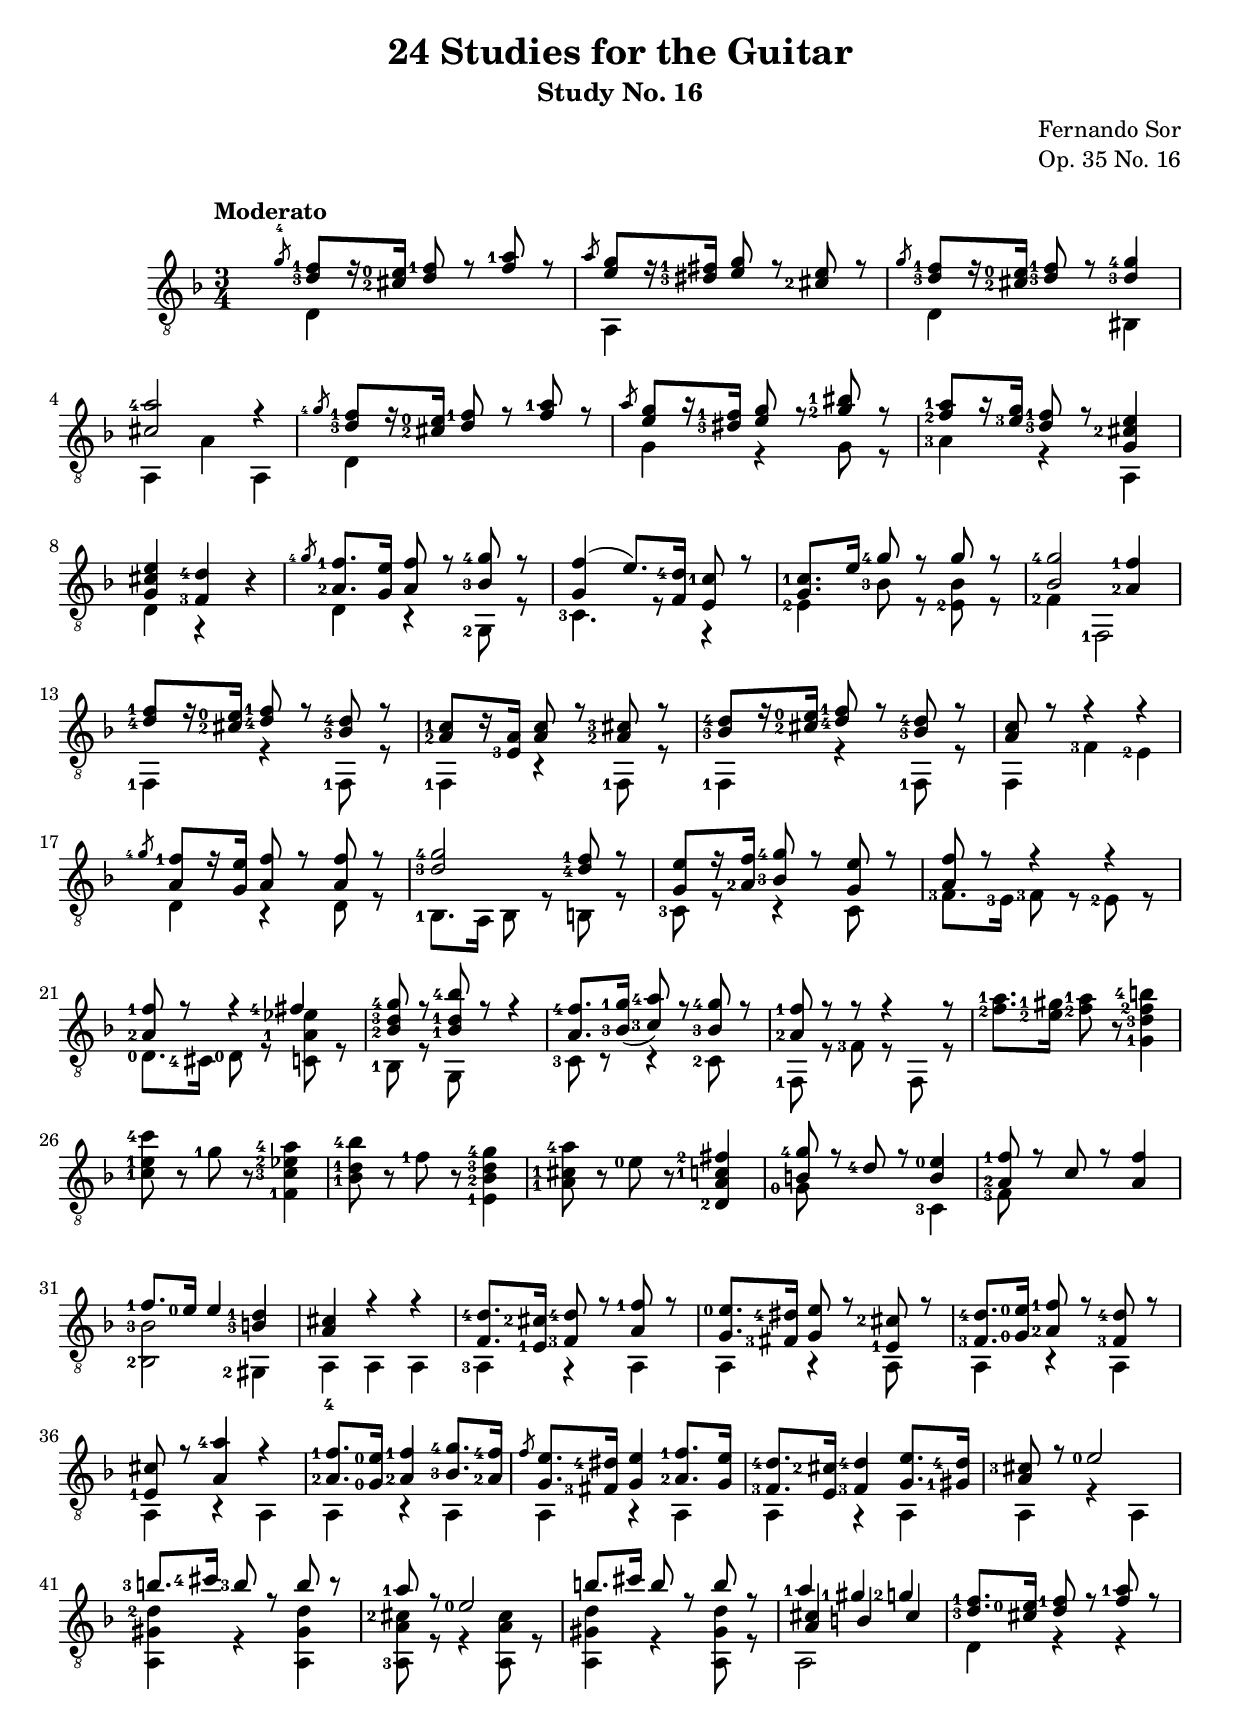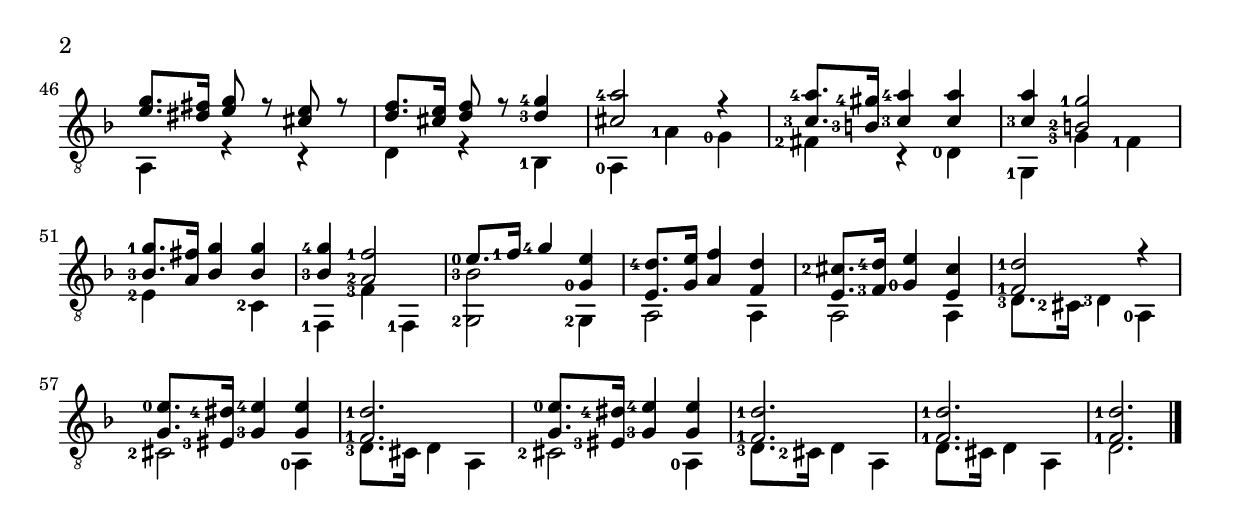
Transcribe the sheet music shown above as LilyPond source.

\version "2.18.2"
\header {
  title = "24 Studies for the Guitar"
  subtitle = "Study No. 16"
  composer = "Fernando Sor"
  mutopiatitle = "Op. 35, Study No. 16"
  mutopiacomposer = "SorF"
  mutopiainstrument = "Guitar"
  opus = "Op. 35 No. 16"
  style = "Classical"
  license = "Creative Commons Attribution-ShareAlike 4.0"
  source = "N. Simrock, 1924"
  % From Boije 482, enscribed "Bonn Chez N. Simrock"
  date = "1828"
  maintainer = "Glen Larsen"
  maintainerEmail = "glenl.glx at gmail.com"
}

\paper {
  % add space between composer/opus markup and first staff
  markup-system-spacing #'padding = #3
  % add a little space between composer and opus
  markup-markup-spacing #'padding = #1.2
  top-margin = 7\mm
  bottom-margin = 6\mm
}

\layout {
  \context {
    \Voice
    \override StringNumber #'stencil = ##f
  }
  \context {
    \Staff
    \override Fingering #'staff-padding = #'()
    \override Fingering #'add-stem-support = ##t
    \mergeDifferentlyDottedOn
    \mergeDifferentlyHeadedOn
  }
  \context {
    \Dynamics
    \override DynamicTextSpanner #'style = #'none
  }
}

global = {
  \time 3/4
  \key d \minor
}

upperVoice = \relative c'' {
  \global
  \clef "treble_8"
  % add a spacer to beginning of measure to provide time for beginning grace note
  \set Timing.measureLength = #(ly:make-moment 4/4)
  s4
  \slashedGrace <g-4>8
  \voiceOne
  \set fingeringOrientations = #'(left)
  <f-1 d-3>8[ r16 <e-0 cis-2>16] <f-1 d>8 r <a-1 f> r |
  \set Timing.measureLength = #(ly:make-moment 3/4)
  \slashedGrace a8 <g e>8[ r16 <fis-1 dis-3>16] <g e>8 r <e cis-2> r |
  \slashedGrace g8 <f-1 d-3>8[ r16 <e-0 cis-2>16] <f-1 d-3>8 r <g-4 d-3>4 |

  <a-4 cis,>2 r4 |
  \slashedGrace <g-4>8 <f-1 d-3>8[ r16 <e-0 cis-2>16] <f-1 d>8 r <a-1 f> r |
  \slashedGrace a8 <g e>8[ r16 <f-1 dis-3>16] <g e>8 r <bis-1 g-2> r |
  <a-1 f-2>8[ r16 <g e-3>16] <f-1 d-3>8 r <e cis-2 g>4 |
  <e cis g>4 <d-4 f,-3> b\rest |

  \slashedGrace <g'-4>8 <f-1 a,-2>8. <e g,>16 <f a,>8 r <g-4 bes,-3>8 r |
  <f g,>4( e8.) <d-4 f,>16 <c-1 e,>8 r | % review measure
  <c-1 g>8. e16 <g-4>8 r g r |
  <g-4 bes,>2 <f-1 a,-2>4 |
  <f-1 d-4>8[ r16 <e-0 cis-2>16] <f-1 d-4>8 r <d-4 bes-3>8 r |

  <c-1 a-2>8[ r16 <a e-3>16] <c a>8 r <cis-3 a-2> r |
  <d-4 bes-3>8[ r16 <e-0 cis-2>16] <f-1 d-4>8 r <d-4 bes-3> r |
  <c a>8 r r4 r |
  \slashedGrace <g'-4>8 <f-1 a,>8[ r16 <e g,>16] <f a,>8 r <f a,> r |
  <g-4 d-3>2 <f-1 d-4>8 r |

  <e g,>8[ r16 <f a,-2>16] <g-4 bes,-3>8 r <e g,> r |
  <f a,>8 r r4 r |
  <f-1 a,-2>8 r r4 <fis-4>4 |
  <g-4 d-3 bes-2>8 r <bes-4 d,-1 bes-1> r r4 |
  <f-4 a,>8. <g-1 bes,-3>16_( <a-4 c,-3>8) r <g-4 bes,-3>8 r |

  <f-1 a,-2>8 r r r4 r8 |
  \oneVoice
  <a-1 f-2>8. <gis-1 e-2>16 <a-1 f-2>8 r <b-4 f-2 d-3 g,-1>4 |
  <c-4 e,-1 c-1>8 r <g-1> r <a-4 ees-2 c-3 f,-1>4 |
  <bes-4 d,-1 bes-1>8 r <f-1> r <g-4 d-3 bes-2 e,-1>4 |
  <a-4 cis,-1 a-1>8 r <e-0> r <fis-2 c-1 a d,-2>4 |

  \voiceOne
  <g-4 b,>8 r <d-4> r <e-0 b>4 |
  <f-1 a,-2>8 r c r <f a,>4 |
  <f-1>8. <e-0>16 e4 <d-1 b-3>4 |
  <cis a>4 r r |
  <d-4 f,>8. <cis-2 e,-1>16 <d-4 f,-3>8 r <f-1 a,> r |

  <e-0 g,>8. <dis-4 fis,-3>16 <e g,>8 r <cis-2 e,-1>8 r |
  <d-4 f,-3>8. <e-0 g,-0>16 <f-1 a,-2>8 r <d-4 f,-3> r |
  <cis e,-1>8 r <a'-4 a,>4 r |
  <f-1 a,-2>8. <e-0 g,-0>16 <f-1 a,-2>4 <g-4 bes,-3>8. <f-4 a,-2>16 |
  \slashedGrace{f8} <e g,>8. <dis-4 fis,-3>16 <e g,>4 <f-1 a,-2>8. <e g,>16 |

  <d-4 f,-3>8. <cis-2 e,>16 <d-4 f,-3>4 <e g,>8. <d-4 gis,-1>16 |
  <cis-3 a>8 r <e-0>2 |         % review, not clear in source
  <b'-3>8. <cis-4>16 <b-3>8 r b r |
  <a-1>8 r <e-0>2 |
  b'8. cis16 b8 r b r |
  <a-1>4 <gis-1> <g-2> |

  <f-1 d-3>8. <e-0 cis>16 <f-1 d>8 r <a-1 f> r |
  <g e>8. <fis dis>16 <g e>8 r <e cis> r |
  <f d>8. <e cis>16 <f d>8 r <g-4 d-3>4 |
  <a-4 cis,>2 r4 |
  <a-4 c,-3>8. <gis-4 b,-3>16 <a-4 c,-3>4 q |

  <a c,-3>4 <g-1 b,-2>2 |
  <g-1 bes,-3>8. <fis a,>16 <g bes,>4 q |
  <g-4 bes,-3>4 <f-1 a,-2>2 |
  <e-0>8. <f-1>16 <g-4>4 <e g,-0> |
  <d-4 e,>8. <e g,>16 <f a,>4 <d f,> |
  <cis-2 e,>8. <d-4 f,-3>16 <e g,-0>4 <cis e,> |

  <d-1 f,-1>2 r4 |
  \repeat unfold 2 {
    <e-0 g,>8. <dis-4 eis,-3>16 <e-4 g,-3>4 q |
    <d-1 f,-1>2. |
  }
  \repeat unfold 2 { <d-1 f,-1>2. | }
  \bar "|."
}

lowerVoice = \relative c {
  \set Timing.measureLength = #(ly:make-moment 4/4)
  s4
  \voiceTwo
  \set fingeringOrientations = #'(left)
  d4 s s |
  \set Timing.measureLength = #(ly:make-moment 3/4)
  a4 s s |
  d4 s bis |

  a4 a' a, |
  d4 s s |
  g4 r g8 r |
  <a-3>4 r a, |
  d4 r s |

  d4 r <g,-2>8 r |
  <c-3>4. r8 r4 |
  <e-2>4 <bes'-3>8 r <bes e,-2> r |
  <f-2>4 <f,-1>2 |
  <f-1>4 r <f-1>8 r |

  <f-1>4 r <f-1>8 r |
  <f-1>4 r <f-1>8 r |
  f4 <f'-3> <e-2> |
  d4 r d8 r |
  <bes-1>8. a16 bes8 r b r |

  <c-3>8 r r4 c8 s |
  <f-3>8. <e-3>16 <f-3>8 r <e-2> r |
  <d-0>8. <cis-4>16 <d-0>8 r <c a'-1 ees'> r |
  <bes-1>8 r g s s4 |
  <c-3>8 r r4 <c-2>8 s |

  <f,-1>8 r <f'-3> r f, r |
  s2.*4 |

  <g'-0>8 s s4 <c,-3>4 |
  <f-3>8 s s4 s4 |
  <bes-3 bes,-2>2 <gis,-2>4 |
  a-4 a a |
  <a-3>4 r a |

  a4 r4 a8 s |
  \repeat unfold 4 { a4 r a | }

  \repeat unfold 2 { a4 r a | }
  <d'-2 gis, a,>4 r q |
  <cis-2 a a,-3>8 r r4 q8 r |
  <d gis, a,>4 r q8 r |
  << { a,2 s4 } \new Voice {\voiceThree <cis' a>4 b cis } >> |

  d,4 r r |
  a4 r r |
  d4 r <bes-1> |
  <a-0>4 <a'-1> <g-0> |
  <fis-2>4 r <d-0> |

  <g,-1>4 <g'-3> <f-1> |
  <e-2>4 s <c-2> |
  <f,-1>4 <f'-3> <f,-1> |
  <bes'-3 g,-2>2 <g,-2>4 |
  a2 a4 |
  a2 a4 |

  <d-3>8. <cis-2>16 <d-3>4 <a-0> |
  <cis-2>2 <a-0>4 |
  <d-3>8. cis16 d4 a |
  <cis-2>2 <a-0>4 |
  <d-3>8. <cis-2>16 d4 a |
  d8. cis16 d4 a |
  d2. |
}

\score {
  <<
    \new Staff = "Guitar" \with {
      midiInstrument = #"acoustic guitar (nylon)"
    }
    <<
      \tempo "Moderato"
      \new Voice = "upperVoice" \upperVoice
      \new Voice = "lowerVoice" \lowerVoice
    >>
%{
    \new TabStaff = "Guitar tabs"
    <<
      \clef "moderntab"
      \global
      \new TabVoice = "upperVoice" \upperVoice
      \new TabVoice = "lowerVoice" \lowerVoice
    >>
%}
  >>
  \layout {}
  \midi {
    \tempo 4 = 96
  }
}
